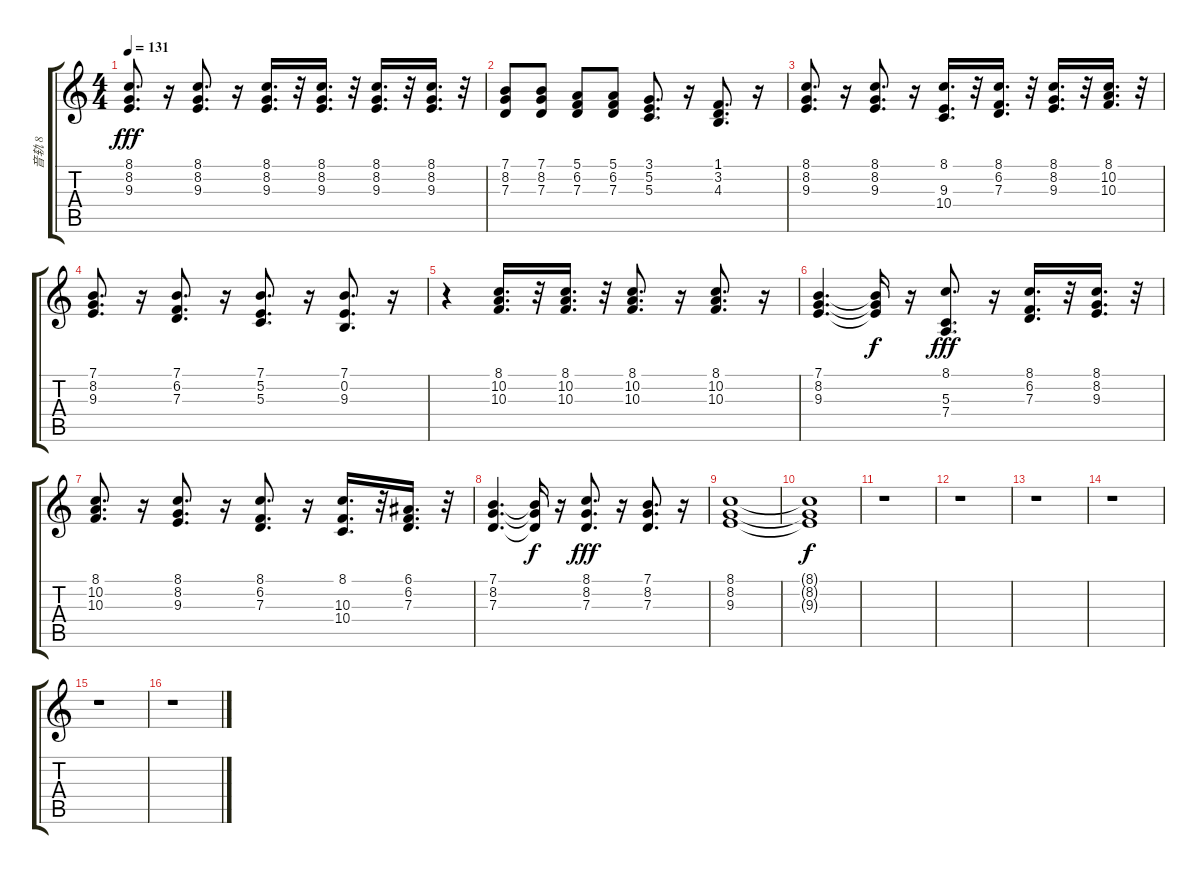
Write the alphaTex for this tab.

\track ("音轨 8" "音轨 8") {instrument synthvoice}
\staff {score tabs}
\tuning (E4 B3 G3 D3 A2 E2) {hide}
\ts (4 4)
\tempo 131
\clef g2
\ks c
(8.1 8.2 9.3).8{d dy fff} r.16 (8.1 8.2 9.3).8{d} r.16 (8.1 8.2 9.3).16{d} r.32 (8.1 8.2 9.3).16{d} r.32 (8.1 8.2 9.3).16{d} r.32 (8.1 8.2 9.3).16{d} r.32 |
(7.1 8.2 7.3).8 (7.1 8.2 7.3).8 (5.1 6.2 7.3).8 (5.1 6.2 7.3).8 (3.1 5.2 5.3).8{d} r.16 (1.1 3.2 4.3).8{d} r.16 |
(8.1 8.2 9.3).8{d} r.16 (8.1 8.2 9.3).8{d} r.16 (8.1 9.3 10.4).16{d} r.32 (8.1 6.2 7.3).16{d} r.32 (8.1 8.2 9.3).16{d} r.32 (8.1 10.2 10.3).16{d} r.32 |
(7.1 8.2 9.3).8{d} r.16 (7.1 6.2 7.3).8{d} r.16 (7.1 5.2 5.3).8{d} r.16 (7.1 0.2 9.3).8{d} r.16 |
r.4 (8.1 10.2 10.3).16{d} r.32 (8.1 10.2 10.3).16{d} r.32 (8.1 10.2 10.3).8{d} r.16 (8.1 10.2 10.3).8{d} r.16 |
(7.1 8.2 9.3).4{d} (7.1{t} 8.2{t} 9.3{t}).16{dy f} r.16 (8.1 5.3 7.4).8{d dy fff} r.16 (8.1 6.2 7.3).16{d} r.32 (8.1 8.2 9.3).16{d} r.32 |
(8.1 10.2 10.3).8{d} r.16 (8.1 8.2 9.3).8{d} r.16 (8.1 6.2 7.3).8{d} r.16 (8.1 10.3 10.4).16{d} r.32 (6.1 6.2 7.3).16{d} r.32 |
(7.1 8.2 7.3).4{d} (7.1{t} 8.2{t} 7.3{t}).16{dy f} r.16 (8.1 8.2 7.3).8{d dy fff} r.16 (7.1 8.2 7.3).8{d} r.16 |
(8.1 8.2 9.3).1 |
(8.1{t} 8.2{t} 9.3{t}).1{dy f} |
r.1 |
r.1 |
r.1 |
r.1 |
r.1 |
r.1
